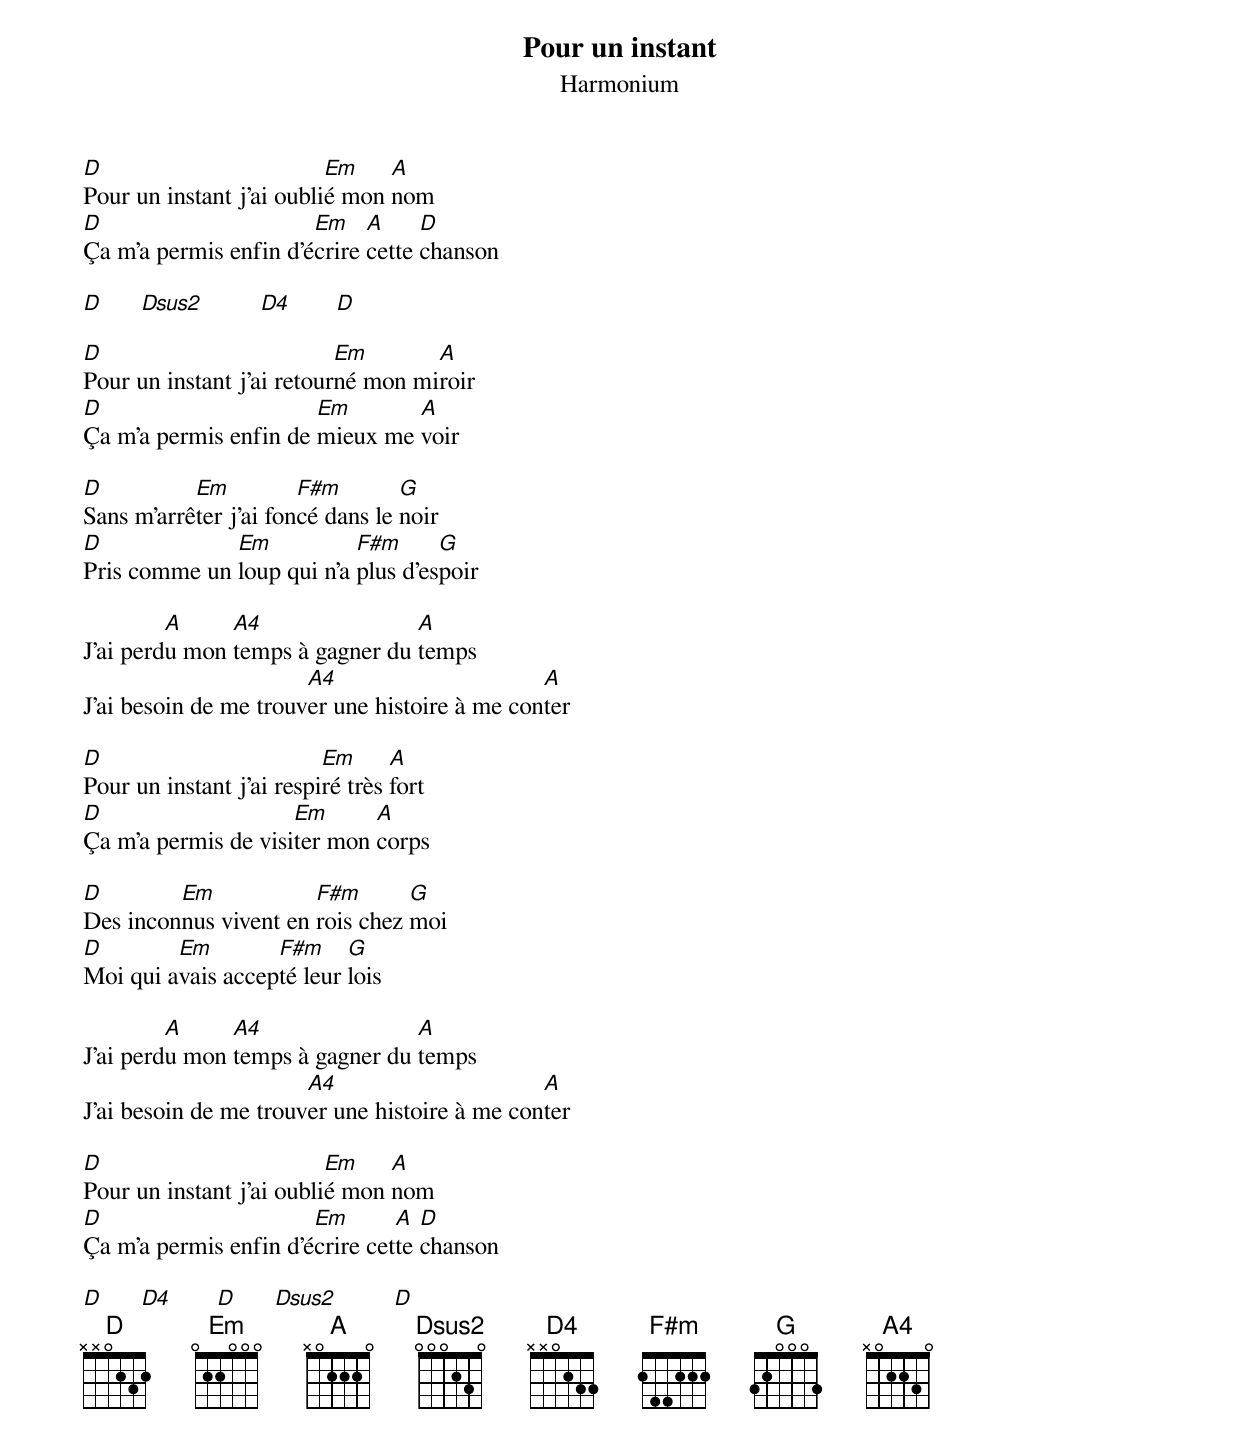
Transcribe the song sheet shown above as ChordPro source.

{title:Pour un instant}
{st:Harmonium}
{define: A4 base-fret 0 frets x 0 2 2 3 0}
[D]Pour un instant j'ai oubli[Em]é mon [A]nom
[D]Ça m'a permis enfin d'é[Em]crire [A]cette [D]chanson

[D]      [Dsus2]         [D4]       [D]

[D]Pour un instant j'ai retour[Em]né mon mi[A]roir
[D]Ça m'a permis enfin de [Em]mieux me [A]voir

[D]Sans m'arrê[Em]ter j'ai fon[F#m]cé dans le [G]noir
[D]Pris comme un [Em]loup qui n'a [F#m]plus d'es[G]poir

J'ai perd[A]u mon [A4]temps à gagner du [A]temps
J'ai besoin de me trouv[A4]er une histoire à me con[A]ter

[D]Pour un instant j'ai respi[Em]ré très [A]fort
[D]Ça m'a permis de visi[Em]ter mon [A]corps

[D]Des incon[Em]nus vivent en [F#m]rois chez [G]moi
[D]Moi qui a[Em]vais accep[F#m]té leur [G]lois

J'ai perd[A]u mon [A4]temps à gagner du [A]temps
J'ai besoin de me trouv[A4]er une histoire à me con[A]ter

[D]Pour un instant j'ai oubli[Em]é mon [A]nom
[D]Ça m'a permis enfin d'é[Em]crire cet[A]te [D]chanson

[D]      [D4]       [D]      [Dsus2]         [D]
